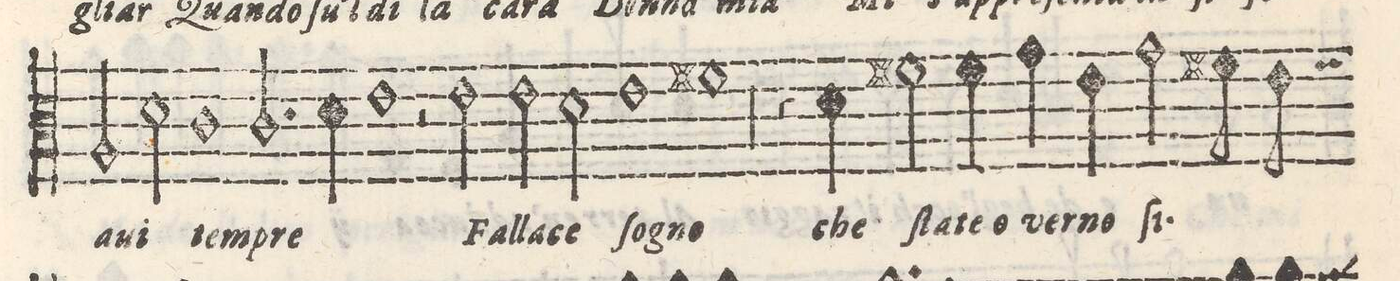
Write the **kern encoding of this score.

**kern	**text
*I"TENORE	*
*clefC3	*
*k[]	*
*met(C)	*
*M4/4	*
2A/	-avi
2d\	tem-
=70-	=70-
1c	.
=71-	=71-
2.c/	.
4d\	.
=72-	=72-
1e	pre
=73-	=73-
2r	.
2e\	Fal-
=74-	=74-
2e\	-la-
2d\	-ce
=75-	=75-
1e	ſo-
=76-	=76-
1f#X	-gno
=77-	=77-
1r	.
=78-	=78-
1r	.
=79-	=79-
1r	.
=80-	=80-
1r	.
=81-	=81-
4r	.
4d\	che
2f#X\	ſta-
=82-	=82-
4fny\	te
4g\	o ver-
4e\	-no
2g\	ſi-
=83-	=83-
8f#X\	.
8e\	.
*-	*-
